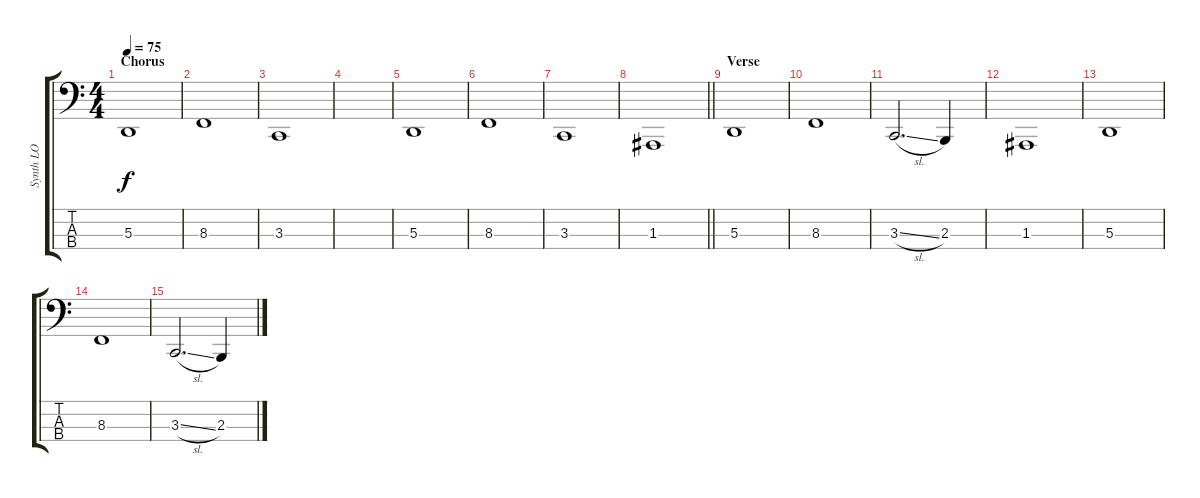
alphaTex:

\track ("Synth LO" "Synth LO") {instrument lead1square}
\staff {score tabs}
\tuning (G2 D2 A1 E1) {hide}
\ts (4 4)
\section ("" "Chorus")
\tempo 75
\clef f4
\ks c
5.3.1{dy f} |
8.3.1 |
3.3.1 |
|
5.3.1 |
8.3.1 |
3.3.1 |
\barLineRight lightlight
1.3.1 |
\section ("" "Verse")
5.3.1 |
8.3.1 |
3.3{sl}.2{d} 2.3.4 |
1.3.1 |
5.3.1 |
8.3.1 |
3.3{sl}.2{d} 2.3.4
